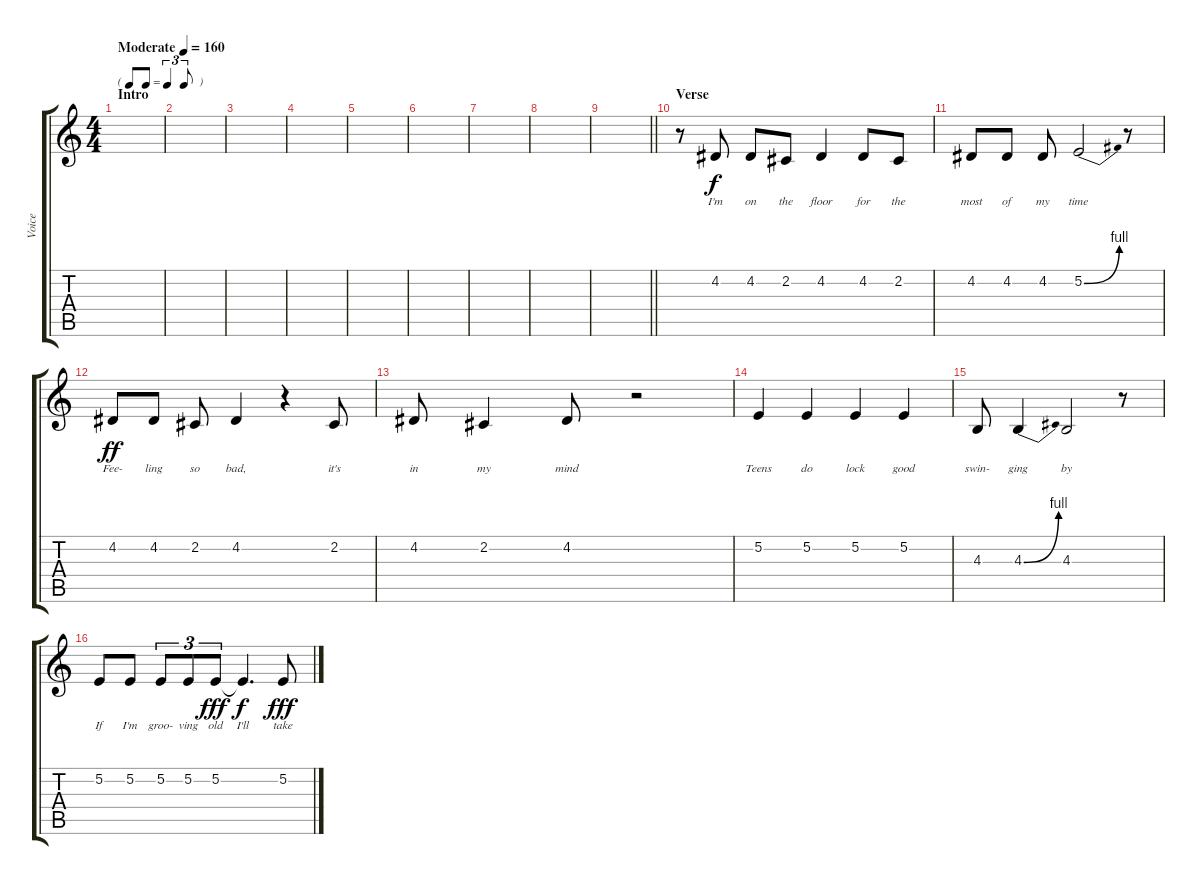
\track ("Voice" "Voice") {instrument lead6voice}
\staff {score tabs}
\tuning (E4 B3 G3 D3 A2 E2) {hide}
\ts (4 4)
\tf triplet8th
\section ("" "Intro")
\tempo (160 "Moderate")
\clef g2
\ks c
|
|
|
|
|
|
|
|
\barLineRight lightlight
|
\section ("" "Verse")
r.8 4.2.8{lyrics (0 "I'm") lyrics (1 "") lyrics (2 "") lyrics (3 "") lyrics (4 "")} 4.2.8{lyrics (0 "on") lyrics (1 "") lyrics (2 "") lyrics (3 "") lyrics (4 "")} 2.2.8{lyrics (0 "the") lyrics (1 "") lyrics (2 "") lyrics (3 "") lyrics (4 "")} 4.2.4{lyrics (0 "floor") lyrics (1 "") lyrics (2 "") lyrics (3 "") lyrics (4 "")} 4.2.8{lyrics (0 "for") lyrics (1 "") lyrics (2 "") lyrics (3 "") lyrics (4 "")} 2.2.8{lyrics (0 "the") lyrics (1 "") lyrics (2 "") lyrics (3 "") lyrics (4 "")} |
4.2.8{lyrics (0 "most") lyrics (1 "") lyrics (2 "") lyrics (3 "") lyrics (4 "")} 4.2.8{lyrics (0 "of") lyrics (1 "") lyrics (2 "") lyrics (3 "") lyrics (4 "")} 4.2.8{lyrics (0 "my") lyrics (1 "") lyrics (2 "") lyrics (3 "") lyrics (4 "")} 5.2{be (bend 0 0 60 4)}.2{lyrics (0 "time") lyrics (1 "") lyrics (2 "") lyrics (3 "") lyrics (4 "") dy f} r.8 |
4.2.8{lyrics (0 "Fee-") lyrics (1 "") lyrics (2 "") lyrics (3 "") lyrics (4 "") dy ff} 4.2.8{lyrics (0 "ling") lyrics (1 "") lyrics (2 "") lyrics (3 "") lyrics (4 "")} 2.2.8{lyrics (0 "so") lyrics (1 "") lyrics (2 "") lyrics (3 "") lyrics (4 "")} 4.2.4{lyrics (0 "bad,") lyrics (1 "") lyrics (2 "") lyrics (3 "") lyrics (4 "")} r.4 2.2.8{lyrics (0 "it's") lyrics (1 "") lyrics (2 "") lyrics (3 "") lyrics (4 "")} |
4.2.8{lyrics (0 "in") lyrics (1 "") lyrics (2 "") lyrics (3 "") lyrics (4 "")} 2.2.4{lyrics (0 "my") lyrics (1 "") lyrics (2 "") lyrics (3 "") lyrics (4 "")} 4.2.8{lyrics (0 "mind") lyrics (1 "") lyrics (2 "") lyrics (3 "") lyrics (4 "")} r.2 |
5.2.4{lyrics (0 "Teens") lyrics (1 "") lyrics (2 "") lyrics (3 "") lyrics (4 "")} 5.2.4{lyrics (0 "do") lyrics (1 "") lyrics (2 "") lyrics (3 "") lyrics (4 "")} 5.2.4{lyrics (0 "lock") lyrics (1 "") lyrics (2 "") lyrics (3 "") lyrics (4 "")} 5.2.4{lyrics (0 "good") lyrics (1 "") lyrics (2 "") lyrics (3 "") lyrics (4 "")} |
4.3.8{lyrics (0 "swin-") lyrics (1 "") lyrics (2 "") lyrics (3 "") lyrics (4 "")} 4.3{be (bend 0 0 60 4)}.4{lyrics (0 "ging") lyrics (1 "") lyrics (2 "") lyrics (3 "") lyrics (4 "")} 4.3.2{lyrics (0 "by") lyrics (1 "") lyrics (2 "") lyrics (3 "") lyrics (4 "")} r.8 |
5.2.8{lyrics (0 "If") lyrics (1 "") lyrics (2 "") lyrics (3 "") lyrics (4 "")} 5.2.8{lyrics (0 "I'm") lyrics (1 "") lyrics (2 "") lyrics (3 "") lyrics (4 "")} 5.2.8{tu (3 2) lyrics (0 "groo-") lyrics (1 "") lyrics (2 "") lyrics (3 "") lyrics (4 "")} 5.2.8{tu (3 2) lyrics (0 "ving") lyrics (1 "") lyrics (2 "") lyrics (3 "") lyrics (4 "")} 5.2.8{tu (3 2) lyrics (0 "old") lyrics (1 "") lyrics (2 "") lyrics (3 "") lyrics (4 "") dy fff} 5.2{t}.4{d lyrics (0 "I'll") lyrics (1 "") lyrics (2 "") lyrics (3 "") lyrics (4 "") dy f} 5.2.8{lyrics (0 "take") lyrics (1 "") lyrics (2 "") lyrics (3 "") lyrics (4 "") dy fff}
